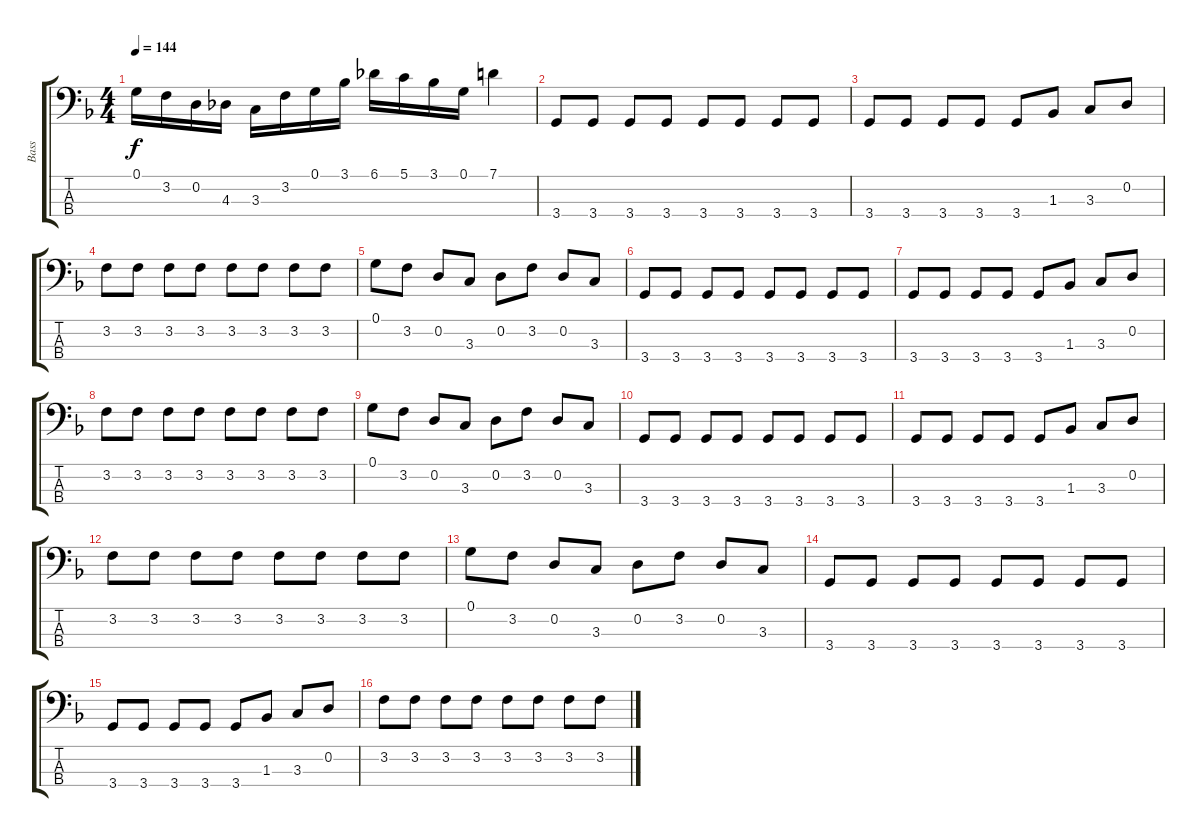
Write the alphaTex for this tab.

\track ("Bass" "Bass") {instrument electricbassfinger}
\staff {score tabs}
\tuning (G2 D2 A1 E1) {hide}
\ts (4 4)
\tempo 144
\clef f4
\ks dminor
0.1.16{dy f} 3.2.16 0.2.16 4.3.16 3.3.16 3.2.16 0.1.16 3.1.16 6.1.16 5.1.16 3.1.16 0.1.16 7.1.4 |
3.4.8 3.4.8 3.4.8 3.4.8 3.4.8 3.4.8 3.4.8 3.4.8 |
3.4.8 3.4.8 3.4.8 3.4.8 3.4.8 1.3.8 3.3.8 0.2.8 |
3.2.8 3.2.8 3.2.8 3.2.8 3.2.8 3.2.8 3.2.8 3.2.8 |
0.1.8 3.2.8 0.2.8 3.3.8 0.2.8 3.2.8 0.2.8 3.3.8 |
3.4.8 3.4.8 3.4.8 3.4.8 3.4.8 3.4.8 3.4.8 3.4.8 |
3.4.8 3.4.8 3.4.8 3.4.8 3.4.8 1.3.8 3.3.8 0.2.8 |
3.2.8 3.2.8 3.2.8 3.2.8 3.2.8 3.2.8 3.2.8 3.2.8 |
0.1.8 3.2.8 0.2.8 3.3.8 0.2.8 3.2.8 0.2.8 3.3.8 |
3.4.8 3.4.8 3.4.8 3.4.8 3.4.8 3.4.8 3.4.8 3.4.8 |
3.4.8 3.4.8 3.4.8 3.4.8 3.4.8 1.3.8 3.3.8 0.2.8 |
3.2.8 3.2.8 3.2.8 3.2.8 3.2.8 3.2.8 3.2.8 3.2.8 |
0.1.8 3.2.8 0.2.8 3.3.8 0.2.8 3.2.8 0.2.8 3.3.8 |
3.4.8 3.4.8 3.4.8 3.4.8 3.4.8 3.4.8 3.4.8 3.4.8 |
3.4.8 3.4.8 3.4.8 3.4.8 3.4.8 1.3.8 3.3.8 0.2.8 |
3.2.8 3.2.8 3.2.8 3.2.8 3.2.8 3.2.8 3.2.8 3.2.8
